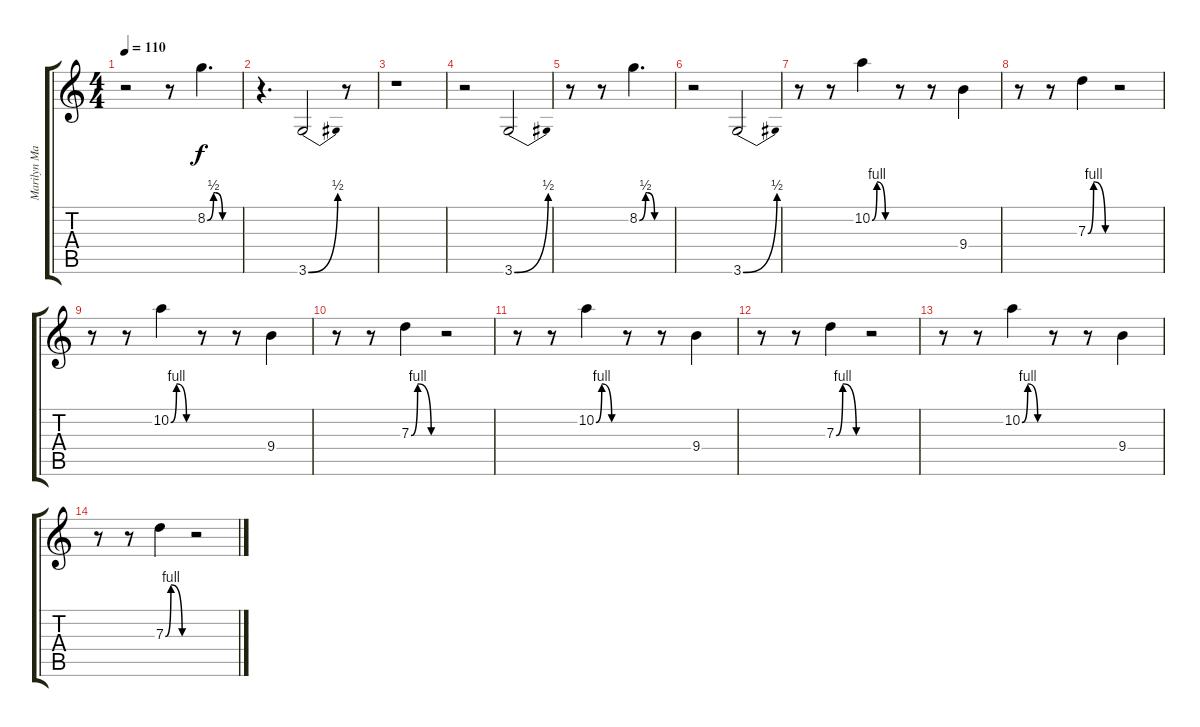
\track ("Marilyn Manson" "Marilyn Ma") {instrument overdrivenguitar}
\staff {score tabs}
\tuning (E4 B3 G3 D3 A2 E2) {hide}
\ts (4 4)
\tempo 110
\clef g2
\ks c
r.2{dy f} r.8 8.2{be (custom 0 0 12 2 16 2 29 0 46 0 60 0)}.4{d} |
r.4{d} 3.6{be (bend 0 0 60 2)}.2 r.8 |
r.1 |
r.2 3.6{be (bend 0 0 60 2)}.2 |
r.8 r.8 8.2{be (custom 0 0 12 2 16 2 29 0 46 0 60 0)}.4{d} |
r.2 3.6{be (bend 0 0 60 2)}.2 |
r.8 r.8 10.2{be (custom 0 0 15 4 41 0 60 0)}.4 r.8 r.8 9.4.4 |
r.8 r.8 7.3{be (custom 0 0 15 4 46 0 60 0)}.4 r.2 |
r.8 r.8 10.2{be (custom 0 0 15 4 41 0 60 0)}.4 r.8 r.8 9.4.4 |
r.8 r.8 7.3{be (custom 0 0 15 4 46 0 60 0)}.4 r.2 |
r.8 r.8 10.2{be (custom 0 0 15 4 41 0 60 0)}.4 r.8 r.8 9.4.4 |
r.8 r.8 7.3{be (custom 0 0 15 4 46 0 60 0)}.4 r.2 |
r.8 r.8 10.2{be (custom 0 0 15 4 41 0 60 0)}.4 r.8 r.8 9.4.4 |
r.8 r.8 7.3{be (custom 0 0 15 4 46 0 60 0)}.4 r.2
